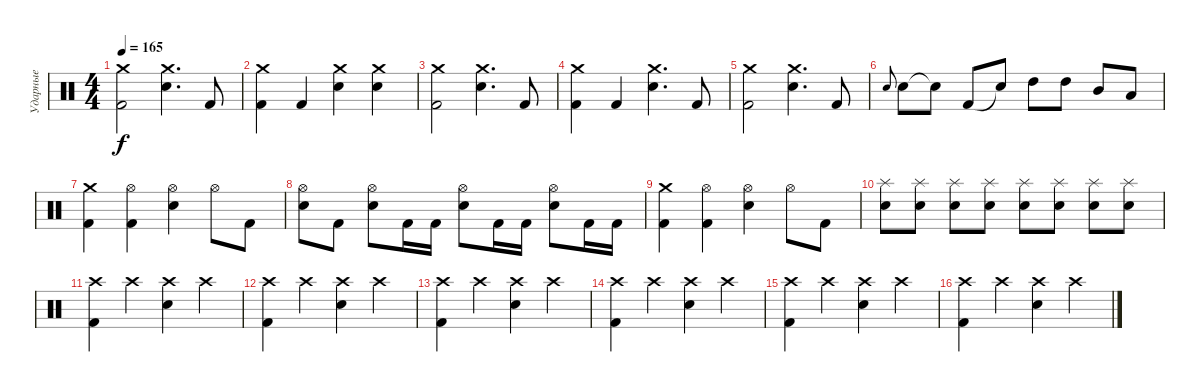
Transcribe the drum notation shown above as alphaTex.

\track ("Ударные" "Ударные") {instrument percussion}
\staff {score}
\articulation defaults
\ts (4 4)
\tempo 165
\clef neutral
\ks c
("Crash medium (hit)" "Kick (hit) 2").2{dy f} ("Crash medium (hit)" "Electric Snare (hit)").4{d} "Kick (hit) 2".8 |
("Crash medium (hit)" "Kick (hit) 2").4 "Kick (hit) 2".4 ("Crash medium (hit)" "Electric Snare (hit)").4 ("Crash medium (hit)" "Electric Snare (hit)").4 |
("Crash medium (hit)" "Kick (hit) 2").2 ("Crash medium (hit)" "Electric Snare (hit)").4{d} "Kick (hit) 2".8 |
("Crash medium (hit)" "Kick (hit) 2").4 "Kick (hit) 2".4 ("Crash medium (hit)" "Electric Snare (hit)").4{d} "Kick (hit) 2".8 |
("Crash medium (hit)" "Kick (hit) 2").2 ("Crash medium (hit)" "Electric Snare (hit)").4{d} "Kick (hit) 2".8 |
"Electric Snare (hit)".8{gr onbeat} "Electric Snare (hit)".8 "Snare (hit)"{t}.8 "Kick (hit) 2".8 "Snare (hit)"{t}.8 "High Tom (hit)".8 "High Tom (hit)".8 "Mid Tom (hit)".8 "Low Tom (hit)".8 |
("Crash medium (hit)" "Kick (hit) 2").4 ("Hi-Hat (open)" "Kick (hit) 2").4 ("Hi-Hat (open)" "Electric Snare (hit)").4 "Hi-Hat (open)".8 "Kick (hit) 2".8 |
("Hi-Hat (open)" "Electric Snare (hit)").8 "Kick (hit) 2".8 ("Hi-Hat (open)" "Electric Snare (hit)").8 "Kick (hit) 2".16 "Kick (hit) 2".16 ("Hi-Hat (open)" "Electric Snare (hit)").8 "Kick (hit) 2".16 "Kick (hit) 2".16 ("Hi-Hat (open)" "Electric Snare (hit)").8 "Kick (hit) 2".16 "Kick (hit) 2".16 |
("Crash medium (hit)" "Kick (hit) 2").4 ("Hi-Hat (open)" "Kick (hit) 2").4 ("Hi-Hat (open)" "Electric Snare (hit)").4 "Hi-Hat (open)".8 "Kick (hit) 2".8 |
("Splash (hit)" "Electric Snare (hit)").8 ("Splash (hit)" "Electric Snare (hit)").8 ("Splash (hit)" "Electric Snare (hit)").8 ("Splash (hit)" "Electric Snare (hit)").8 ("Splash (hit)" "Electric Snare (hit)").8 ("Splash (hit)" "Electric Snare (hit)").8 ("Splash (hit)" "Electric Snare (hit)").8 ("Splash (hit)" "Electric Snare (hit)").8 |
("Crash high (hit)" "Kick (hit) 2").4 "Crash high (hit)".4 ("Crash high (hit)" "Electric Snare (hit)").4 "Crash high (hit)".4 |
("Crash high (hit)" "Kick (hit) 2").4 "Crash high (hit)".4 ("Crash high (hit)" "Electric Snare (hit)").4 "Crash high (hit)".4 |
("Crash high (hit)" "Kick (hit) 2").4 "Crash high (hit)".4 ("Crash high (hit)" "Electric Snare (hit)").4 "Crash high (hit)".4 |
("Crash high (hit)" "Kick (hit) 2").4 "Crash high (hit)".4 ("Crash high (hit)" "Electric Snare (hit)").4 "Crash high (hit)".4 |
("Crash high (hit)" "Kick (hit) 2").4 "Crash high (hit)".4 ("Crash high (hit)" "Electric Snare (hit)").4 "Crash high (hit)".4 |
("Crash high (hit)" "Kick (hit) 2").4 "Crash high (hit)".4 ("Crash high (hit)" "Electric Snare (hit)").4 "Crash high (hit)".4
